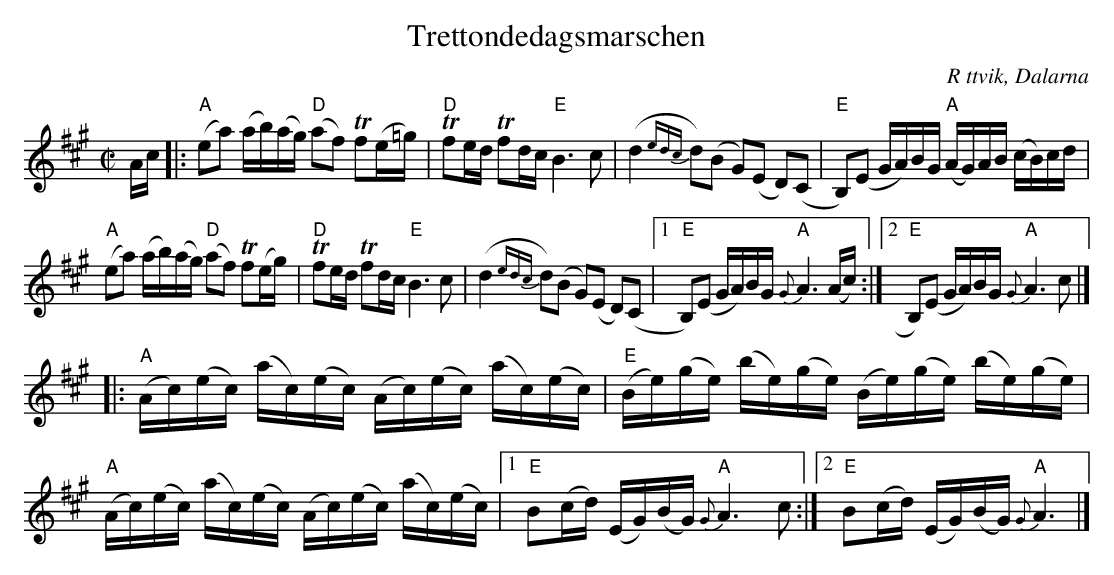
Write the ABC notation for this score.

X:1
T:Trettondedagsmarschen
O:R ttvik, Dalarna
Q:100
M:C|
L:1/16
K:A
Ac |: "A" (e2a2) (ab)(ag) "D" (a2f2) +trill+f2(e=g) | "D" +trill+f2ed +trill+f2dc "E" B6 c2- |\
(d4{edc} d2)(B2 G2)(E2 D2)(C2 | "E" B,2)(E2 GA)BG "A" (AG)AB (cB)cd |
"A" (e2a2) (ab)(ag) "D" (a2f2) +trill+f2(eg) | "D" +trill+f2ed +trill+f2dc "E" B6 c2- |\
(d4{edc} d2)(B2 G2)(E2 D2)(C2 |1 "E" B,2)(E2 GA)BG "A" {G}A6 (Ac) :|2 "E" B,2)(E2 GA)BG "A" {G}A6 c2 |]
|: "A" (Ac)(ec) (ac)(ec) (Ac)(ec) (ac)(ec) | "E" (Be)(ge) (be)(ge) (Be)(ge) (be)(ge) |
"A" (Ac)(ec) (ac)(ec) (Ac)(ec) (ac)(ec) |1 "E" B2(cd) (EG)(BG) "A" {G}A6 c2 :|2 "E" B2(cd) (EG)(BG) "A" {G}A6 |]
